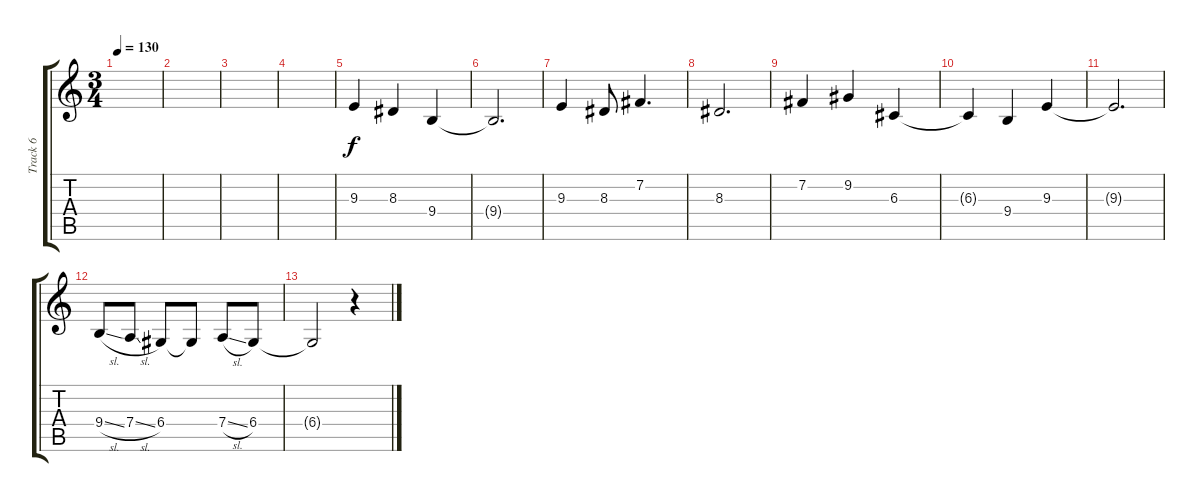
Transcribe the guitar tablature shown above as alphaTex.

\track ("Track 6" "Track 6") {instrument viola}
\staff {score tabs}
\tuning (E4 B3 G3 D3 A2 E2) {hide}
\ts (3 4)
\tempo 130
\clef g2
\ks c
|
|
|
|
9.3.4 8.3.4 9.4.4 |
9.4{t}.2{d} |
9.3.4 8.3.8 7.2.4{d} |
8.3.2{d} |
7.2.4 9.2.4 6.3.4 |
6.3{t}.4 9.4.4 9.3.4 |
9.3{t}.2{d} |
9.4{sl}.8 7.4{sl}.8 6.4.8 6.4{t}.8 7.4{sl}.8 6.4.8 |
6.4{t}.2 r.4
